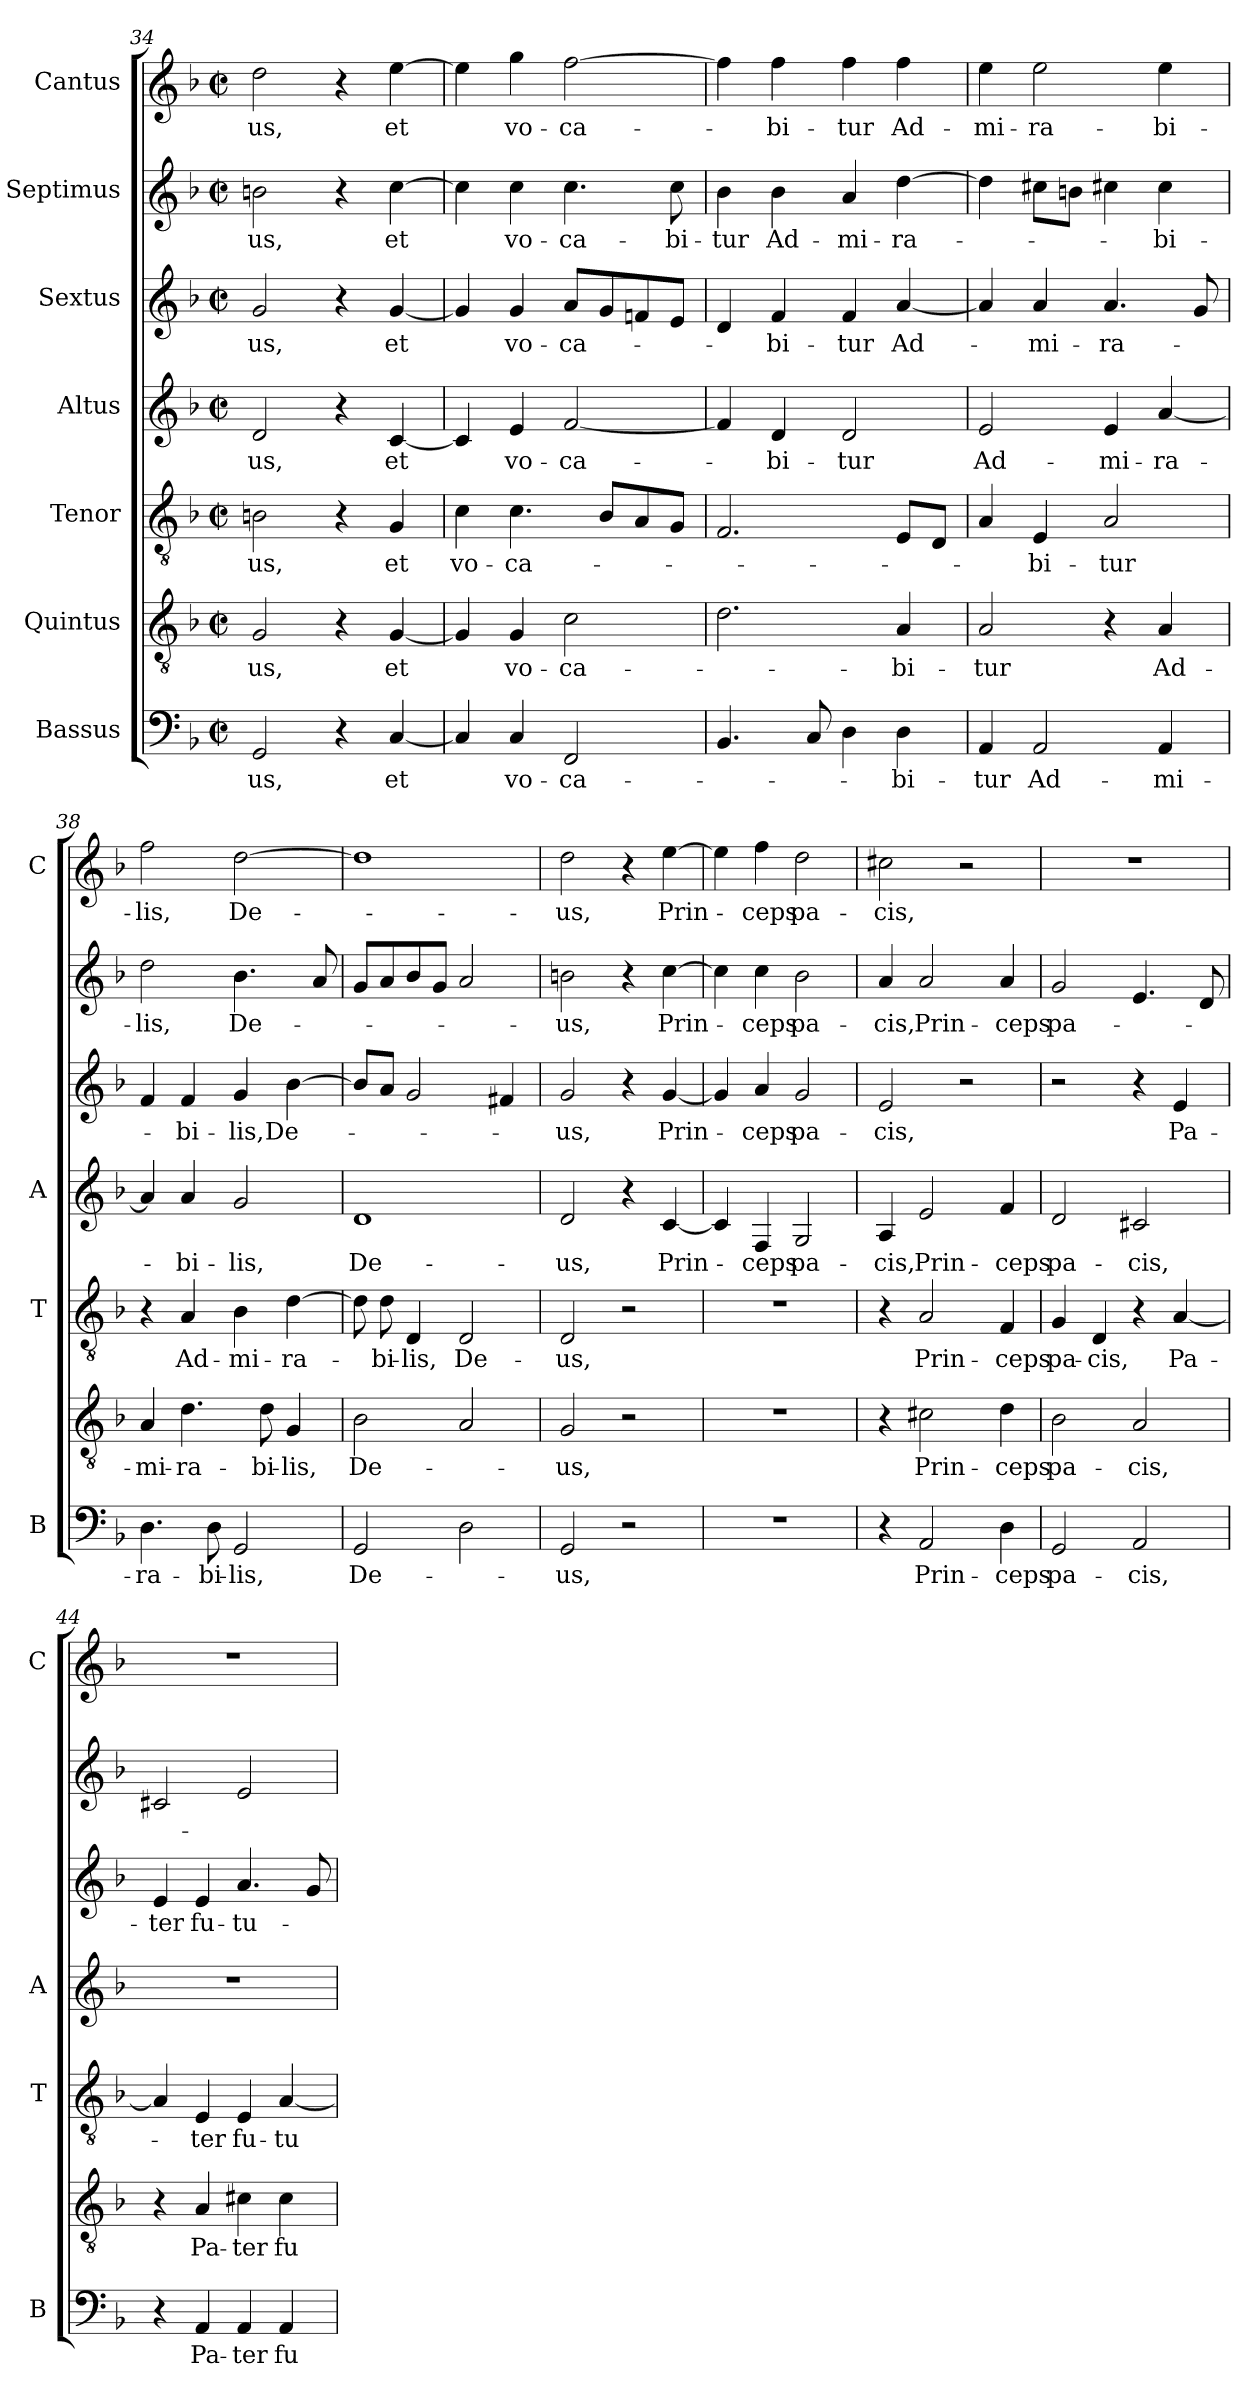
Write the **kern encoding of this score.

**kern	**text	**kern	**text	**kern	**text	**kern	**text	**kern	**text	**kern	**text	**kern	**text
*part7	*part7	*part6	*part6	*part5	*part5	*part4	*part4	*part3	*part3	*part2	*part2	*part1	*part1
*staff7	*staff7	*staff6	*staff6	*staff5	*staff5	*staff4	*staff4	*staff3	*staff3	*staff2	*staff2	*staff1	*staff1
*I"Bassus	*	*I"Quintus	*	*I"Tenor	*	*I"Altus	*	*I"Sextus	*	*I"Septimus	*	*I"Cantus	*
*I'B	*	*	*	*I'T	*	*I'A	*	*	*	*	*	*I'C	*
*clefF4	*	*clefGv2	*	*clefGv2	*	*clefG2	*	*clefG2	*	*clefG2	*	*clefG2	*
*k[b-]	*	*k[b-]	*	*k[b-]	*	*k[b-]	*	*k[b-]	*	*k[b-]	*	*k[b-]	*
*F:	*	*F:	*	*F:	*	*F:	*	*F:	*	*F:	*	*F:	*
*M2/2	*	*M2/2	*	*M2/2	*	*M2/2	*	*M2/2	*	*M2/2	*	*M2/2	*
*met(c|)	*	*met(c|)	*	*met(c|)	*	*met(c|)	*	*met(c|)	*	*met(c|)	*	*met(c|)	*
=34	=34	=34	=34	=34	=34	=34	=34	=34	=34	=34	=34	=34	=34
!	!LO:LY:b	!	!LO:LY:b	!	!LO:LY:b	!	!LO:LY:b	!	!LO:LY:b	!	!LO:LY:b	!	!LO:LY:b
2GG/	-us,	2G/	-us,	2Bn\	-us,	2d/	-us,	2g/	-us,	2bn\	-us,	2dd\	-us,
4r	.	4r	.	4r	.	4r	.	4r	.	4r	.	4r	.
!	!LO:LY:b	!	!LO:LY:b	!	!LO:LY:b	!	!LO:LY:b	!	!LO:LY:b	!	!LO:LY:b	!	!LO:LY:b
[4C/	et	[4G/	et	4G/	et	[4c/	et	[4g/	et	[4cc\	et	[4ee\	et
=35	=35	=35	=35	=35	=35	=35	=35	=35	=35	=35	=35	=35	=35
!	!	!	!	!	!LO:LY:b	!	!	!	!	!	!	!	!
4C/]	.	4G/]	.	4c\	vo-	4c/]	.	4g/]	.	4cc\]	.	4ee\]	.
!	!LO:LY:b	!	!LO:LY:b	!	!LO:LY:b	!	!LO:LY:b	!	!LO:LY:b	!	!LO:LY:b	!	!LO:LY:b
4C/	vo-	4G/	vo-	4.c\	-ca-	4e/	vo-	4g/	vo-	4cc\	vo-	4gg\	vo-
!	!LO:LY:b	!	!LO:LY:b	!	!	!	!LO:LY:b	!	!LO:LY:b	!	!LO:LY:b	!	!LO:LY:b
2FF/	-ca-	2c\	-ca-	.	.	[2f/	-ca-	8a/L	-ca-	4.cc\	-ca-	[2ff\	-ca-
.	.	.	.	8B-/L	.	.	.	8g/	.	.	.	.	.
.	.	.	.	8A/	.	.	.	8fn/	.	.	.	.	.
!	!	!	!	!	!	!	!	!	!	!	!LO:LY:b	!	!
.	.	.	.	8G/J	.	.	.	8e/J	.	8cc\	-bi-	.	.
!!LO:PB:g=z
=36	=36	=36	=36	=36	=36	=36	=36	=36	=36	=36	=36	=36	=36
!	!	!	!	!	!	!	!	!	!	!	!LO:LY:b	!	!
4.BB-/	.	2.d\	.	2.F/	.	4f/]	.	4d/	.	4b-\	-tur	4ff\]	.
!	!	!	!	!	!	!	!LO:LY:b	!	!LO:LY:b	!	!LO:LY:b	!	!LO:LY:b
.	.	.	.	.	.	4d/	-bi-	4f/	-bi-	4b-\	Ad-	4ff\	-bi-
8C/	.	.	.	.	.	.	.	.	.	.	.	.	.
!	!	!	!	!	!	!	!LO:LY:b	!	!LO:LY:b	!	!LO:LY:b	!	!LO:LY:b
4D\	.	.	.	.	.	2d/	-tur	4f/	-tur	4a/	-mi-	4ff\	-tur
!	!LO:LY:b	!	!LO:LY:b	!	!	!	!	!	!LO:LY:b	!	!LO:LY:b	!	!LO:LY:b
4D\	-bi-	4A/	-bi-	8E/L	.	.	.	[4a/	Ad-	[4dd\	-ra-	4ff\	Ad-
.	.	.	.	8D/J	.	.	.	.	.	.	.	.	.
=37	=37	=37	=37	=37	=37	=37	=37	=37	=37	=37	=37	=37	=37
!	!LO:LY:b	!	!LO:LY:b	!	!	!	!LO:LY:b	!	!	!	!	!	!LO:LY:b
4AA/	-tur	2A/	-tur	4A/	.	2e/	Ad-	4a/]	.	4dd\]	.	4ee\	-mi-
!	!LO:LY:b	!	!	!	!LO:LY:b	!	!	!	!LO:LY:b	!	!	!	!LO:LY:b
2AA/	Ad-	.	.	4E/	-bi-	.	.	4a/	-mi-	8cc#X\L	.	2ee\	-ra-
.	.	.	.	.	.	.	.	.	.	8bn\J	.	.	.
!	!	!	!	!	!LO:LY:b	!	!LO:LY:b	!	!LO:LY:b	!	!	!	!
.	.	4r	.	2A/	-tur	4e/	-mi-	4.a/	-ra-	4cc#X\	.	.	.
!	!LO:LY:b	!	!LO:LY:b	!	!	!	!LO:LY:b	!	!	!	!LO:LY:b	!	!LO:LY:b
4AA/	-mi-	4A/	Ad-	.	.	[4a/	-ra-	.	.	4cc#\	-bi-	4ee\	-bi-
.	.	.	.	.	.	.	.	8g/	.	.	.	.	.
=38	=38	=38	=38	=38	=38	=38	=38	=38	=38	=38	=38	=38	=38
!	!LO:LY:b	!	!LO:LY:b	!	!	!	!	!	!	!	!LO:LY:b	!	!LO:LY:b
4.D\	-ra-	4A/	-mi-	4r	.	4a/]	.	4f/	.	2dd\	-lis,	2ff\	-lis,
!	!	!	!LO:LY:b	!	!LO:LY:b	!	!LO:LY:b	!	!LO:LY:b	!	!	!	!
.	.	4.d\	-ra-	4A/	Ad-	4a/	-bi-	4f/	-bi-	.	.	.	.
!	!LO:LY:b	!	!	!	!	!	!	!	!	!	!	!	!
8D\	-bi-	.	.	.	.	.	.	.	.	.	.	.	.
!	!LO:LY:b	!	!	!	!LO:LY:b	!	!LO:LY:b	!	!LO:LY:b	!	!LO:LY:b	!	!LO:LY:b
2GG/	-lis,	.	.	4B-\	-mi-	2g/	-lis,	4g/	-lis,	4.b-\	De-	[2dd\	De-
!	!	!	!LO:LY:b	!	!	!	!	!	!	!	!	!	!
.	.	8d\	-bi-	.	.	.	.	.	.	.	.	.	.
!	!	!	!LO:LY:b	!	!LO:LY:b	!	!	!	!LO:LY:b	!	!	!	!
.	.	4G/	-lis,	[4d\	-ra-	.	.	[4b-\	De-	.	.	.	.
.	.	.	.	.	.	.	.	.	.	8a/	.	.	.
=39	=39	=39	=39	=39	=39	=39	=39	=39	=39	=39	=39	=39	=39
!	!LO:LY:b	!	!LO:LY:b	!	!	!	!LO:LY:b	!	!	!	!	!	!
2GG/	De-	2B-\	De-	8d\]	.	1d	De-	8b-/L]	.	8g/L	.	1dd]	.
!	!	!	!	!	!LO:LY:b	!	!	!	!	!	!	!	!
.	.	.	.	8d\	-bi-	.	.	8a/J	.	8a/	.	.	.
!	!	!	!	!	!LO:LY:b	!	!	!	!	!	!	!	!
.	.	.	.	4D/	-lis,	.	.	2g/	.	8b-/	.	.	.
.	.	.	.	.	.	.	.	.	.	8g/J	.	.	.
!	!	!	!	!	!LO:LY:b	!	!	!	!	!	!	!	!
2D\	.	2A/	.	2D/	De-	.	.	.	.	2a/	.	.	.
.	.	.	.	.	.	.	.	4f#X/	.	.	.	.	.
=40	=40	=40	=40	=40	=40	=40	=40	=40	=40	=40	=40	=40	=40
!	!LO:LY:b	!	!LO:LY:b	!	!LO:LY:b	!	!LO:LY:b	!	!LO:LY:b	!	!LO:LY:b	!	!LO:LY:b
2GG/	-us,	2G/	-us,	2D/	-us,	2d/	-us,	2g/	-us,	2bn\	-us,	2dd\	-us,
2r	.	2r	.	2r	.	4r	.	4r	.	4r	.	4r	.
!	!	!	!	!	!	!	!LO:LY:b	!	!LO:LY:b	!	!LO:LY:b	!	!LO:LY:b
.	.	.	.	.	.	[4c/	Prin-	[4g/	Prin-	[4cc\	Prin-	[4ee\	Prin-
=41	=41	=41	=41	=41	=41	=41	=41	=41	=41	=41	=41	=41	=41
1r	.	1r	.	1r	.	4c/]	.	4g/]	.	4cc\]	.	4ee\]	.
!	!	!	!	!	!	!	!LO:LY:b	!	!LO:LY:b	!	!LO:LY:b	!	!LO:LY:b
.	.	.	.	.	.	4F/	-ceps	4a/	-ceps	4cc\	-ceps	4ff\	-ceps
!	!	!	!	!	!	!	!LO:LY:b	!	!LO:LY:b	!	!LO:LY:b	!	!LO:LY:b
.	.	.	.	.	.	2G/	pa-	2g/	pa-	2b-\	pa-	2dd\	pa-
!!LO:LB:g=z
=42	=42	=42	=42	=42	=42	=42	=42	=42	=42	=42	=42	=42	=42
!	!	!	!	!	!	!	!LO:LY:b	!	!LO:LY:b	!	!LO:LY:b	!	!LO:LY:b
4r	.	4r	.	4r	.	4A/	-cis,	2e/	-cis,	4a/	-cis,	2cc#X\	-cis,
!	!LO:LY:b	!	!LO:LY:b	!	!LO:LY:b	!	!LO:LY:b	!	!	!	!LO:LY:b	!	!
2AA/	Prin-	2c#X\	Prin-	2A/	Prin-	2e/	Prin-	.	.	2a/	Prin-	.	.
.	.	.	.	.	.	.	.	2r	.	.	.	2r	.
!	!LO:LY:b	!	!LO:LY:b	!	!LO:LY:b	!	!LO:LY:b	!	!	!	!LO:LY:b	!	!
4D\	-ceps	4d\	-ceps	4F/	-ceps	4f/	-ceps	.	.	4a/	-ceps	.	.
=43	=43	=43	=43	=43	=43	=43	=43	=43	=43	=43	=43	=43	=43
!	!LO:LY:b	!	!LO:LY:b	!	!LO:LY:b	!	!LO:LY:b	!	!	!	!LO:LY:b	!	!
2GG/	pa-	2B-\	pa-	4G/	pa-	2d/	pa-	2r	.	2g/	pa-	1r	.
!	!	!	!	!	!LO:LY:b	!	!	!	!	!	!	!	!
.	.	.	.	4D/	-cis,	.	.	.	.	.	.	.	.
!	!LO:LY:b	!	!LO:LY:b	!	!	!	!LO:LY:b	!	!	!	!	!	!
2AA/	-cis,	2A/	-cis,	4r	.	2c#X/	-cis,	4r	.	4.e/	.	.	.
!	!	!	!	!	!LO:LY:b	!	!	!	!LO:LY:b	!	!	!	!
.	.	.	.	[4A/	Pa-	.	.	4e/	Pa-	.	.	.	.
.	.	.	.	.	.	.	.	.	.	8d/	.	.	.
=44	=44	=44	=44	=44	=44	=44	=44	=44	=44	=44	=44	=44	=44
!	!	!	!	!	!	!	!	!	!LO:LY:b	!	!	!	!
4r	.	4r	.	4A/]	.	1r	.	4e/	-ter	2c#X/	.	1r	.
!	!LO:LY:b	!	!LO:LY:b	!	!LO:LY:b	!	!	!	!LO:LY:b	!	!	!	!
4AA/	Pa-	4A/	Pa-	4E/	-ter	.	.	4e/	fu-	.	.	.	.
!	!LO:LY:b	!	!LO:LY:b	!	!LO:LY:b	!	!	!	!LO:LY:b	!	!	!	!
4AA/	-ter	4c#X\	-ter	4E/	fu-	.	.	4.a/	-tu-	2e/	.	.	.
!	!LO:LY:b	!	!LO:LY:b	!	!LO:LY:b	!	!	!	!	!	!	!	!
4AA/	fu-	4c#\	fu-	[4A/	-tu-	.	.	.	.	.	.	.	.
.	.	.	.	.	.	.	.	8g/	.	.	.	.	.
=	=	=	=	=	=	=	=	=	=	=	=	=	=
*-	*-	*-	*-	*-	*-	*-	*-	*-	*-	*-	*-	*-	*-
